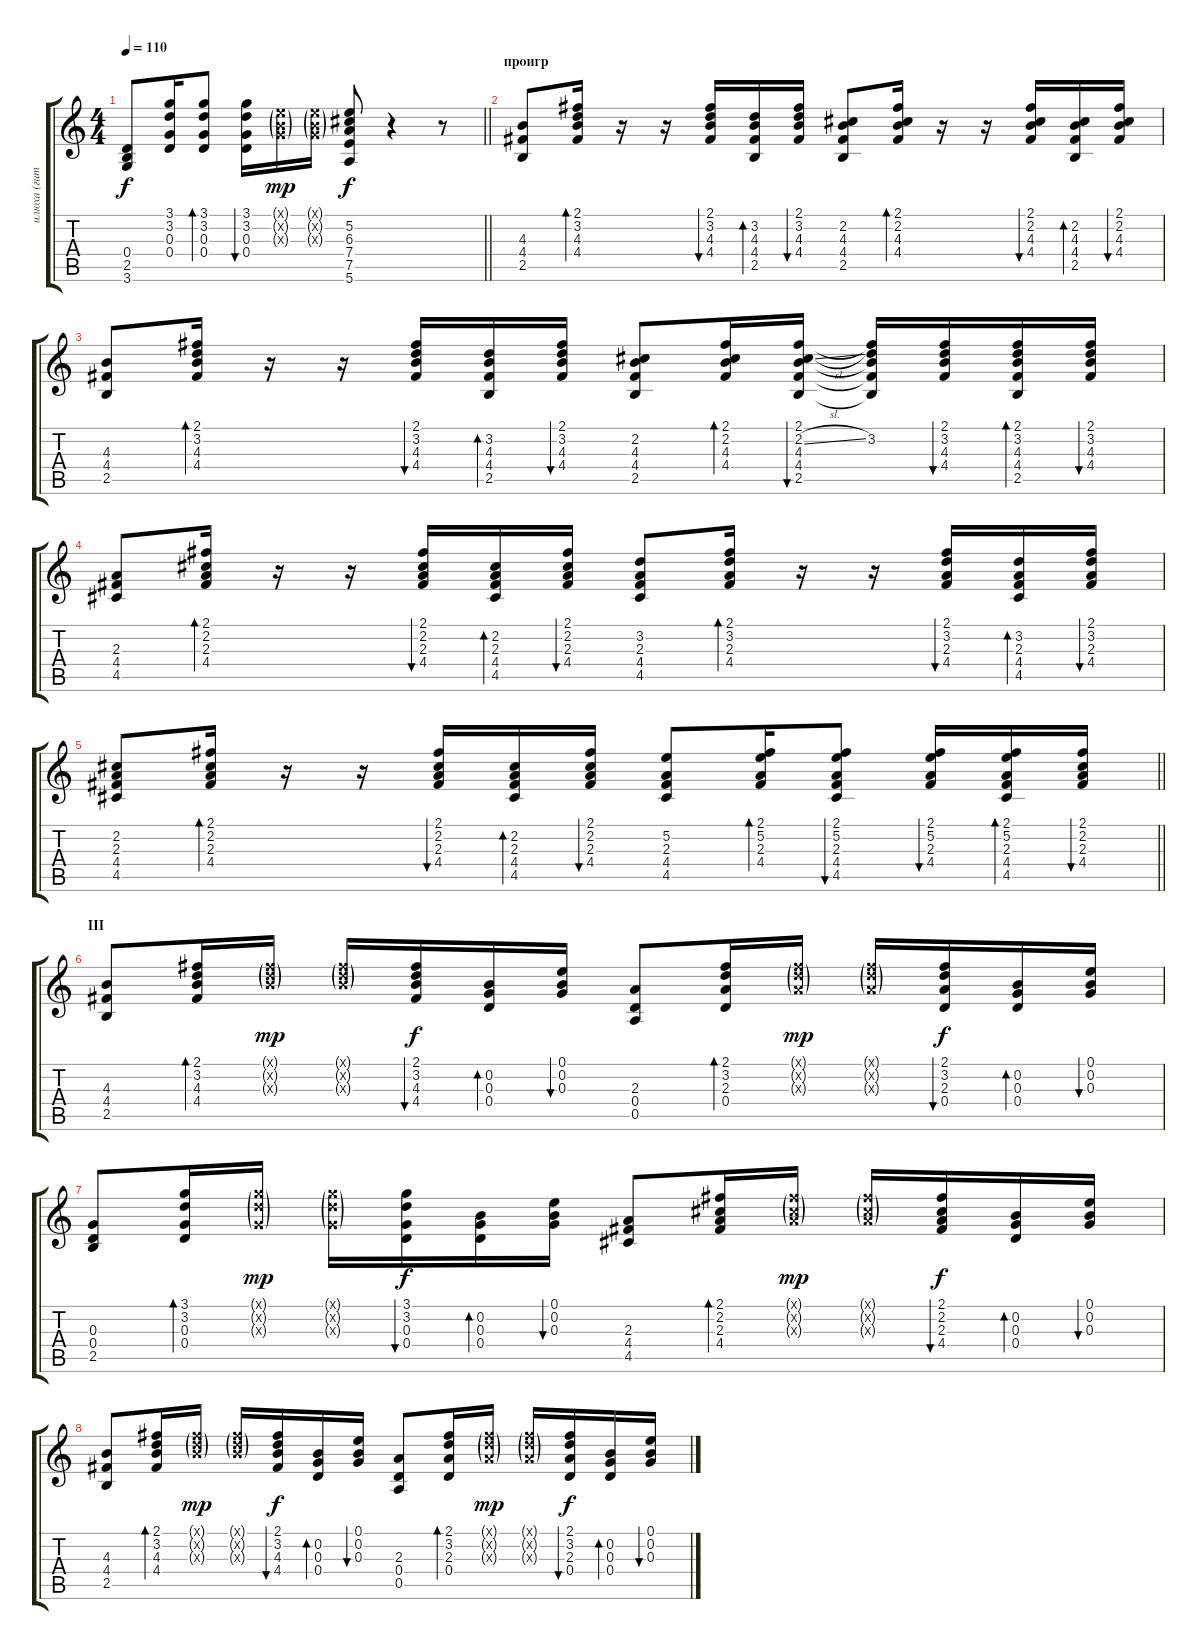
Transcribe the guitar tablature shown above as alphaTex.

\track ("илюха (гитара)" "илюха (гит") {instrument acousticguitarsteel}
\staff {score tabs}
\tuning (E4 B3 G3 D3 A2 E2) {hide}
\ts (4 4)
\tempo 110
\clef g2
\barLineRight lightlight
\ks c
(0.4 2.5 3.6).8{dy f} (3.1 3.2 0.3 0.4).16 (3.1 3.2 0.3 0.4).8{bd 30} (3.1 3.2 0.3 0.4).16{bu 30} (0.1{g x} 0.2{g x} 0.3{g x}).16{dy mp} (0.1{g x} 0.2{g x} 0.3{g x}).16 (5.2 6.3 7.4 7.5 5.6).8{dy f} r.4 r.8 |
\section ("" "проигр")
(4.3 4.4 2.5).8 (2.1 3.2 4.3 4.4).16{bd 30} r.16 r.16 (2.1 3.2 4.3 4.4).16{bu 30} (3.2 4.3 4.4 2.5).16{bd 30} (2.1 3.2 4.3 4.4).16{bu 30} (2.2 4.3 4.4 2.5).8 (2.1 2.2 4.3 4.4).16{bd 30} r.16 r.16 (2.1 2.2 4.3 4.4).16{bu 30} (2.2 4.3 4.4 2.5).16{bd 30} (2.1 2.2 4.3 4.4).16{bu 30} |
(4.3 4.4 2.5).8 (2.1 3.2 4.3 4.4).16{bd 30} r.16 r.16 (2.1 3.2 4.3 4.4).16{bu 30} (3.2 4.3 4.4 2.5).16{bd 30} (2.1 3.2 4.3 4.4).16{bu 30} (2.2 4.3 4.4 2.5).8 (2.1 2.2 4.3 4.4).16{bd 30} (2.1 2.2{sl} 4.3 4.4 2.5).16{bu 30} (2.1{t} 3.2 4.3{t} 4.4{t} 2.5{t}).16 (2.1 3.2 4.3 4.4).16{bu 30} (2.1 3.2 4.3 4.4 2.5).16{bd 30} (2.1 3.2 4.3 4.4).16{bu 30} |
(2.3 4.4 4.5).8 (2.1 2.2 2.3 4.4).16{bd 30} r.16 r.16 (2.1 2.2 2.3 4.4).16{bu 30} (2.2 2.3 4.4 4.5).16{bd 30} (2.1 2.2 2.3 4.4).16{bu 30} (3.2 2.3 4.4 4.5).8 (2.1 3.2 2.3 4.4).16{bd 30} r.16 r.16 (2.1 3.2 2.3 4.4).16{bu 30} (3.2 2.3 4.4 4.5).16{bd 30} (2.1 3.2 2.3 4.4).16{bu 30} |
\barLineRight lightlight
(2.2 2.3 4.4 4.5).8 (2.1 2.2 2.3 4.4).16{bd 30} r.16 r.16 (2.1 2.2 2.3 4.4).16{bu 30} (2.2 2.3 4.4 4.5).16{bd 30} (2.1 2.2 2.3 4.4).16{bu 30} (5.2 2.3 4.4 4.5).8 (2.1 5.2 2.3 4.4).16{bd 30} (2.1 5.2 2.3 4.4 4.5).8{bu 30} (2.1 5.2 2.3 4.4).16{bu 30} (2.1 5.2 2.3 4.4 4.5).16{bd 30} (2.1 2.2 2.3 4.4).16{bu 30} |
\section ("" "III")
(4.3 4.4 2.5).8 (2.1 3.2 4.3 4.4).16{bd 30} (2.1{g x} 3.2{g x} 4.3{g x}).16{dy mp} (2.1{g x} 3.2{g x} 4.3{g x}).16 (2.1 3.2 4.3 4.4).16{bu 30 dy f} (0.2 0.3 0.4).16{bd 30} (0.1 0.2 0.3).16{bu 30} (2.3 0.4 0.5).8 (2.1 3.2 2.3 0.4).16{bd 30} (2.1{g x} 3.2{g x} 2.3{g x}).16{dy mp} (2.1{g x} 3.2{g x} 2.3{g x}).16 (2.1 3.2 2.3 0.4).16{bu 30 dy f} (0.2 0.3 0.4).16{bd 30} (0.1 0.2 0.3).16{bu 30} |
(0.3 0.4 2.5).8 (3.1 3.2 0.3 0.4).16{bd 30} (3.1{g x} 3.2{g x} 0.3{g x}).16{dy mp} (3.1{g x} 3.2{g x} 0.3{g x}).16 (3.1 3.2 0.3 0.4).16{bu 30 dy f} (0.2 0.3 0.4).16{bd 30} (0.1 0.2 0.3).16{bu 30} (2.3 4.4 4.5).8 (2.1 2.2 2.3 4.4).16{bd 30} (2.1{g x} 2.2{g x} 2.3{g x}).16{dy mp} (2.1{g x} 2.2{g x} 2.3{g x}).16 (2.1 2.2 2.3 4.4).16{bu 30 dy f} (0.2 0.3 0.4).16{bd 30} (0.1 0.2 0.3).16{bu 30} |
(4.3 4.4 2.5).8 (2.1 3.2 4.3 4.4).16{bd 30} (2.1{g x} 3.2{g x} 4.3{g x}).16{dy mp} (2.1{g x} 3.2{g x} 4.3{g x}).16 (2.1 3.2 4.3 4.4).16{bu 30 dy f} (0.2 0.3 0.4).16{bd 30} (0.1 0.2 0.3).16{bu 30} (2.3 0.4 0.5).8 (2.1 3.2 2.3 0.4).16{bd 30} (2.1{g x} 3.2{g x} 2.3{g x}).16{dy mp} (2.1{g x} 3.2{g x} 2.3{g x}).16 (2.1 3.2 2.3 0.4).16{bu 30 dy f} (0.2 0.3 0.4).16{bd 30} (0.1 0.2 0.3).16{bu 30}
